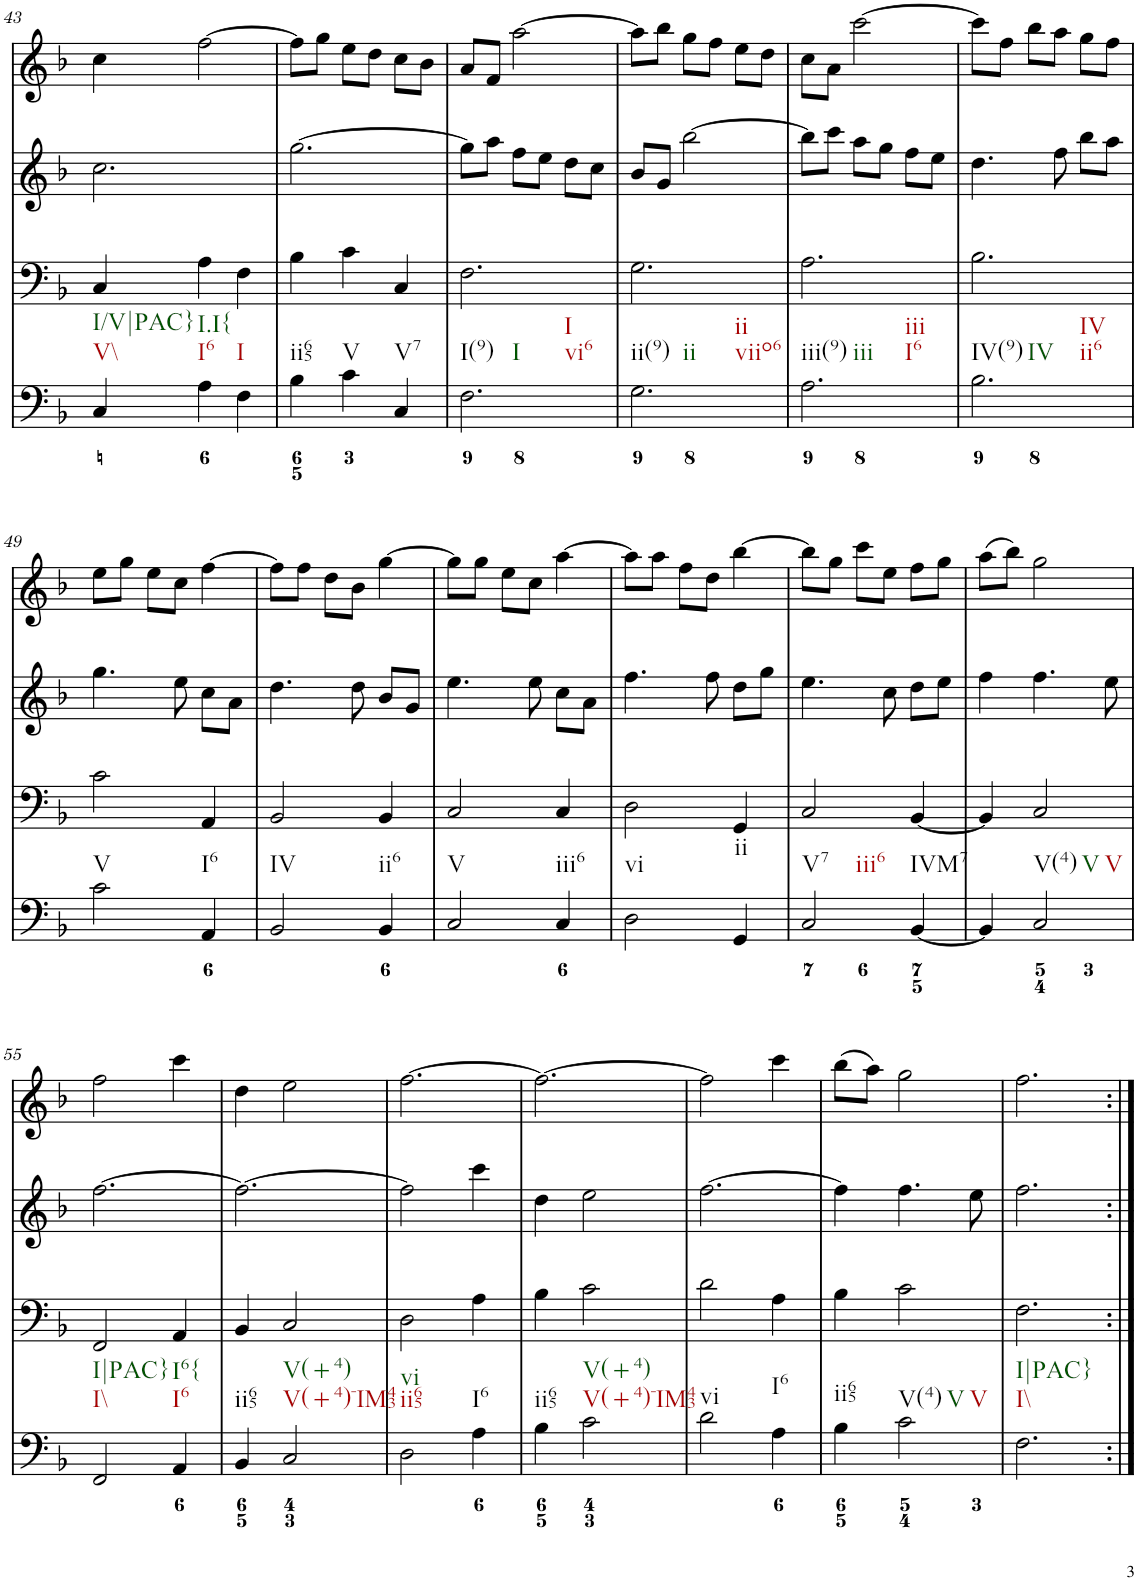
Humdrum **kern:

**kern	**kern	**kern	**kern
*part4	*part3	*part2	*part1
*staff4	*staff3	*staff2	*staff1
*I"Piano	*I"Piano	*I"Piano	*I"Piano
*I'Pno	*I'Pno	*I'Pno	*I'Pno
!!LO:PB:g=z
*clefF4	*clefF4	*clefG2	*clefG2
*k[b-]	*k[b-]	*k[b-]	*k[b-]
*F:	*F:	*F:	*F:
*M3/4	*M3/4	*M3/4	*M3/4
=43	=43	=43	=43
!LO:TX:b:t=V\\	!	!	!
!LO:TX:b:t=I/V|PAC}	!	!	!
4C/	4C/	2.cc\	4cc\
!LO:TX:b:t=I6	!	!	!
!LO:TX:b:t=I.I{	!	!	!
4A\	4A\	.	[2ff\
!LO:TX:b:t=I	!	!	!
4F\	4F\	.	.
=44	=44	=44	=44
!LO:TX:b:t=ii65	!	!	!
4B-\	4B-\	[2.gg\	8ff\L]
.	.	.	8gg\J
!LO:TX:b:t=V	!	!	!
4c\	4c\	.	8ee\L
.	.	.	8dd\J
!LO:TX:b:t=V7	!	!	!
4C/	4C/	.	8cc\L
.	.	.	8b-\J
=45	=45	=45	=45
!LO:TX:b:t=I(9)	!	!	!
!LO:TX:b:t=I	!	!	!
!LO:TX:b:t=vi6	!	!	!
!LO:TX:b:t=I	!	!	!
2.F\	2.F\	8gg\L]	8a/L
.	.	8aa\J	8f/J
.	.	8ff\L	[2aa\
.	.	8ee\J	.
.	.	8dd\L	.
.	.	8cc\J	.
=46	=46	=46	=46
!LO:TX:b:t=ii(9)	!	!	!
!LO:TX:b:t=ii	!	!	!
!LO:TX:b:t=viio6	!	!	!
!LO:TX:b:t=ii	!	!	!
2.G\	2.G\	8b-/L	8aa\L]
.	.	8g/J	8bb-\J
.	.	[2bb-\	8gg\L
.	.	.	8ff\J
.	.	.	8ee\L
.	.	.	8dd\J
=47	=47	=47	=47
!LO:TX:b:t=iii(9)	!	!	!
!LO:TX:b:t=iii	!	!	!
!LO:TX:b:t=I6	!	!	!
!LO:TX:b:t=iii	!	!	!
2.A\	2.A\	8bb-\L]	8cc\L
.	.	8ccc\J	8a\J
.	.	8aa\L	[2ccc\
.	.	8gg\J	.
.	.	8ff\L	.
.	.	8ee\J	.
=48	=48	=48	=48
!LO:TX:b:t=IV(9)	!	!	!
!LO:TX:b:t=IV	!	!	!
!LO:TX:b:t=ii6	!	!	!
!LO:TX:b:t=IV	!	!	!
2.B-\	2.B-\	4.dd\	8ccc\L]
.	.	.	8ff\J
.	.	.	8bb-\L
.	.	8ff\	8aa\J
.	.	8bb-\L	8gg\L
.	.	8aa\J	8ff\J
!!LO:LB:g=z
=49	=49	=49	=49
!LO:TX:b:t=V	!	!	!
2c\	2c\	4.gg\	8ee\L
.	.	.	8gg\J
.	.	.	8ee\L
.	.	8ee\	8cc\J
!LO:TX:b:t=I6	!	!	!
4AA/	4AA/	8cc\L	[4ff\
.	.	8a\J	.
=50	=50	=50	=50
!LO:TX:b:t=IV	!	!	!
2BB-/	2BB-/	4.dd\	8ff\L]
.	.	.	8ff\J
.	.	.	8dd\L
.	.	8dd\	8b-\J
!LO:TX:b:t=ii6	!	!	!
4BB-/	4BB-/	8b-/L	[4gg\
.	.	8g/J	.
=51	=51	=51	=51
!LO:TX:b:t=V	!	!	!
2C/	2C/	4.ee\	8gg\L]
.	.	.	8gg\J
.	.	.	8ee\L
.	.	8ee\	8cc\J
!LO:TX:b:t=iii6	!	!	!
4C/	4C/	8cc\L	[4aa\
.	.	8a\J	.
=52	=52	=52	=52
!LO:TX:b:t=vi	!	!	!
2D\	2D\	4.ff\	8aa\L]
.	.	.	8aa\J
.	.	.	8ff\L
.	.	8ff\	8dd\J
!LO:TX:b:t=ii	!	!	!
4GG/	4GG/	8dd\L	[4bb-\
.	.	8gg\J	.
=53	=53	=53	=53
!LO:TX:b:t=V7	!	!	!
!LO:TX:b:t=iii6	!	!	!
2C/	2C/	4.ee\	8bb-\L]
.	.	.	8gg\J
.	.	.	8ccc\L
.	.	8cc\	8ee\J
!LO:TX:b:t=IVM7	!	!	!
[4BB-/	[4BB-/	8dd\L	8ff\L
.	.	8ee\J	8gg\J
=54	=54	=54	=54
4BB-/]	4BB-/]	4ff\	(8aa\L
.	.	.	8bb-\J)
!LO:TX:b:t=V(4)	!	!	!
!LO:TX:b:t=V	!	!	!
!LO:TX:b:t=V	!	!	!
2C/	2C/	4.ff\	2gg\
.	.	8ee\	.
!!LO:LB:g=z
=55	=55	=55	=55
!LO:TX:b:t=I\\	!	!	!
!LO:TX:b:t=I|PAC}	!	!	!
2FF/	2FF/	[2.ff\	2ff\
!LO:TX:b:t=I6	!	!	!
!LO:TX:b:t=I6{	!	!	!
4AA/	4AA/	.	4ccc\
=56	=56	=56	=56
!LO:TX:b:t=ii65	!	!	!
4BB-/	4BB-/	2.ff\_	4dd\
!LO:TX:b:t=V(+4)-IM43	!	!	!
!LO:TX:b:t=V(+4)	!	!	!
2C/	2C/	.	2ee\
=57	=57	=57	=57
!LO:TX:b:t=ii65	!	!	!
!LO:TX:b:t=vi	!	!	!
2D\	2D\	2ff\]	[2.ff\
!LO:TX:b:t=I6	!	!	!
4A\	4A\	4ccc\	.
=58	=58	=58	=58
!LO:TX:b:t=ii65	!	!	!
4B-\	4B-\	4dd\	2.ff\_
!LO:TX:b:t=V(+4)-IM43	!	!	!
!LO:TX:b:t=V(+4)	!	!	!
2c\	2c\	2ee\	.
=59	=59	=59	=59
!LO:TX:b:t=vi	!	!	!
2d\	2d\	[2.ff\	2ff\]
!LO:TX:b:t=I6	!	!	!
4A\	4A\	.	4ccc\
=60	=60	=60	=60
!LO:TX:b:t=ii65	!	!	!
4B-\	4B-\	4ff\]	(8bb-\L
.	.	.	8aa\J)
!LO:TX:b:t=V(4)	!	!	!
!LO:TX:b:t=V	!	!	!
!LO:TX:b:t=V	!	!	!
2c\	2c\	4.ff\	2gg\
.	.	8ee\	.
=61	=61	=61	=61
!LO:TX:b:t=I\\	!	!	!
!LO:TX:b:t=I|PAC}	!	!	!
2.F\	2.F\	2.ff\	2.ff\
=:|!	=:|!	=:|!	=:|!
*-	*-	*-	*-
